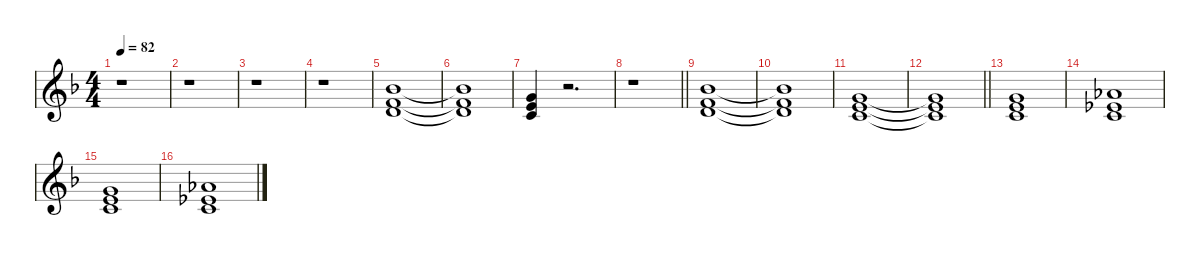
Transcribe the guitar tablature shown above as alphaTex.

\defaultSystemsLayout 4
\hideDynamics
\bracketExtendMode nobrackets
\singleTrackTrackNamePolicy hidden
\multiTrackTrackNamePolicy hidden
\firstSystemTrackNameMode fullname
\firstSystemTrackNameOrientation horizontal
\otherSystemsTrackNameOrientation horizontal
\track ("Synth 3" "pad.synth.") {defaultSystemsLayout 8 instrument pad8sweep}
\staff {score}
\tuning (E4 B3 G3 D3 A2 E2)
\ts (4 4)
\tempo 82
\clef g2
\ks dminor
r.1{dy f beam Down} |
r.1{beam Down} |
r.1{beam Down} |
r.1{beam Down} |
(6.1{acc b} 6.2{acc forcenatural} 7.3{acc forcenatural}).1{beam Up} |
(6.1{t acc b} 6.2{t acc forcenatural} 7.3{t acc forcenatural}).1{beam Up} |
(3.1{acc forcenatural} 5.2{acc forcenatural} 5.3{acc forcenatural}).4{beam Up} r.2{d beam Up} |
\barLineRight lightlight
r.1{beam Down} |
(6.1{acc b} 6.2{acc forcenatural} 7.3{acc forcenatural}).1{beam Up} |
(6.1{t acc b} 6.2{t acc forcenatural} 7.3{t acc forcenatural}).1{beam Up} |
(3.1{acc forcenatural} 5.2{acc forcenatural} 5.3{acc forcenatural}).1{beam Up} |
\barLineRight lightlight
(3.1{t acc forcenatural} 5.2{t acc forcenatural} 5.3{t acc forcenatural}).1{beam Up} |
(3.1{acc forcenatural} 5.2{acc forcenatural} 5.3{acc forcenatural}).1{beam Up} |
(4.1{acc b} 4.2{acc b} 5.3{acc forcenatural}).1{beam Up} |
(3.1{acc forcenatural} 5.2{acc forcenatural} 5.3{acc forcenatural}).1{beam Up} |
(4.1{acc b} 4.2{acc b} 5.3{acc forcenatural}).1{beam Up}
